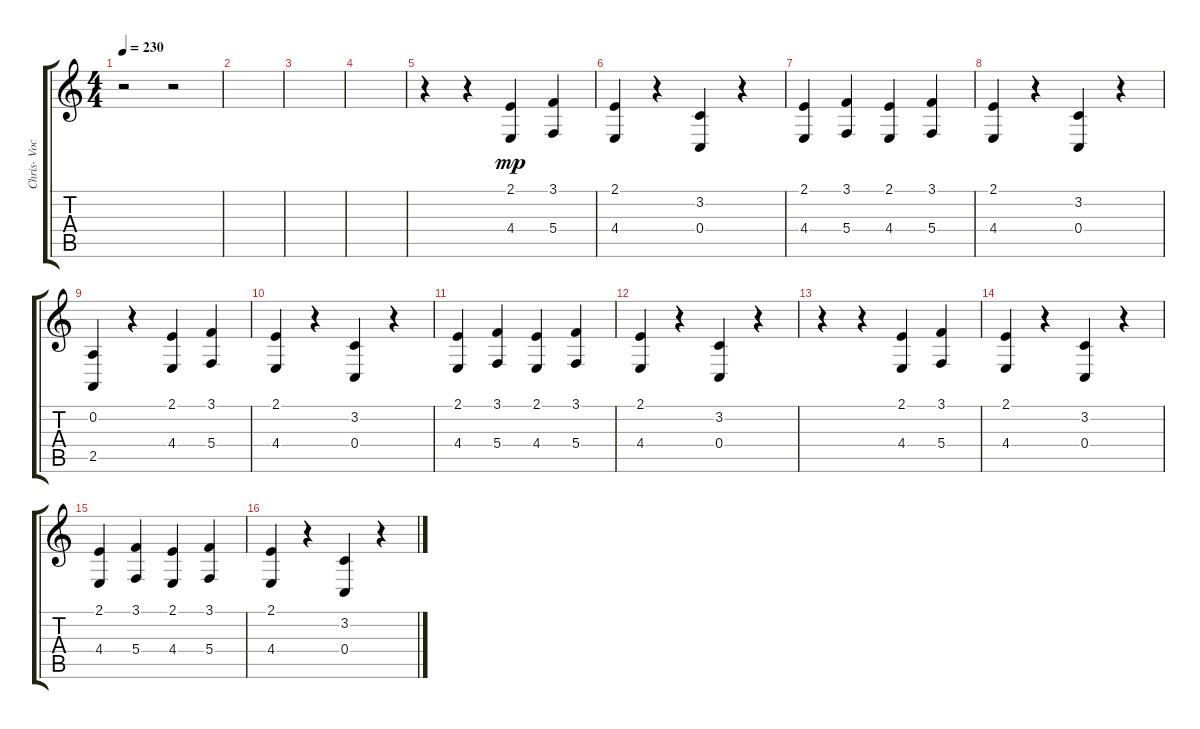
\track ("Chris- Vocals" "Chris- Voc") {instrument oboe}
\staff {score tabs}
\tuning (D4 A3 F3 C3 G2 C2) {hide}
\ts (4 4)
\tempo 230
\clef g2
\ks c
r.2{dy f} r.2 |
|
|
|
r.4 r.4 (2.1 4.4).4{dy mp} (3.1 5.4).4 |
(2.1 4.4).4 r.4 (3.2 0.4).4 r.4 |
(2.1 4.4).4 (3.1 5.4).4 (2.1 4.4).4 (3.1 5.4).4 |
(2.1 4.4).4 r.4 (3.2 0.4).4 r.4 |
(0.2 2.5).4 r.4 (2.1 4.4).4 (3.1 5.4).4 |
(2.1 4.4).4 r.4 (3.2 0.4).4 r.4 |
(2.1 4.4).4 (3.1 5.4).4 (2.1 4.4).4 (3.1 5.4).4 |
(2.1 4.4).4 r.4 (3.2 0.4).4 r.4 |
r.4 r.4 (2.1 4.4).4 (3.1 5.4).4 |
(2.1 4.4).4 r.4 (3.2 0.4).4 r.4 |
(2.1 4.4).4 (3.1 5.4).4 (2.1 4.4).4 (3.1 5.4).4 |
(2.1 4.4).4 r.4 (3.2 0.4).4 r.4
